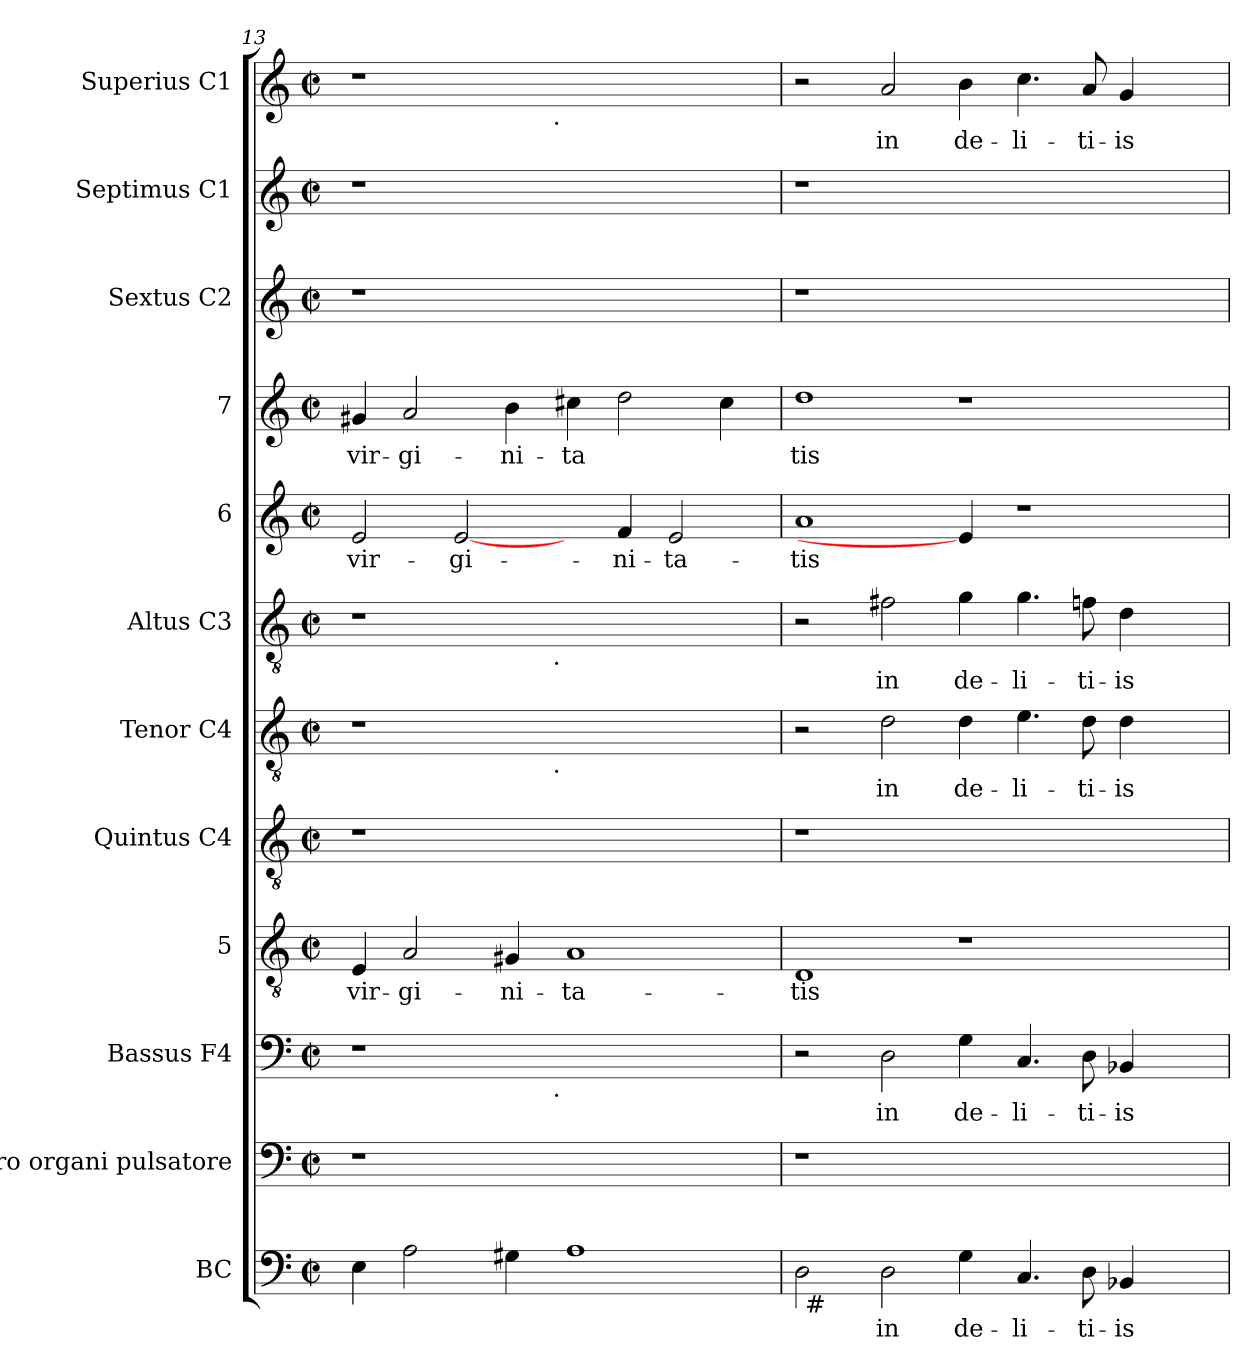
**kern	**text	**kern	**kern	**text	**kern	**text	**kern	**kern	**text	**kern	**text	**kern	**text	**kern	**text	**kern	**kern	**kern	**text
*part12	*part12	*part11	*part10	*part10	*part9	*part9	*part8	*part7	*part7	*part6	*part6	*part5	*part5	*part4	*part4	*part3	*part2	*part1	*part1
*staff12	*staff12	*staff11	*staff10	*staff10	*staff9	*staff9	*staff8	*staff7	*staff7	*staff6	*staff6	*staff5	*staff5	*staff4	*staff4	*staff3	*staff2	*staff1	*staff1
*I"BC	*	*I"pro organi  pulsatore	*I"Bassus  F4	*	*I"5	*	*I"Quintus  C4	*I"Tenor  C4	*	*I"Altus  C3	*	*I"6	*	*I"7	*	*I"Sextus  C2	*I"Septimus  C1	*I"Superius  C1	*
*I'BC	*	*	*I'B	*	*	*	*	*I'T	*	*I'A	*	*	*	*	*	*	*	*I'S	*
*clefF4	*	*clefF4	*clefF4	*	*clefGv2	*	*clefGv2	*clefGv2	*	*clefGv2	*	*clefG2	*	*clefG2	*	*clefG2	*clefG2	*clefG2	*
*k[]	*	*k[]	*k[]	*	*k[]	*	*k[]	*k[]	*	*k[]	*	*k[]	*	*k[]	*	*k[]	*k[]	*k[]	*
*C:	*	*C:	*C:	*	*C:	*	*C:	*C:	*	*C:	*	*C:	*	*C:	*	*C:	*C:	*C:	*
*M2/2	*	*M2/2	*M2/2	*	*M2/2	*	*M2/2	*M2/2	*	*M2/2	*	*M2/2	*	*M2/2	*	*M2/2	*M2/2	*M2/2	*
*met(c|)	*	*met(c|)	*met(c|)	*	*met(c|)	*	*met(c|)	*met(c|)	*	*met(c|)	*	*met(c|)	*	*met(c|)	*	*met(c|)	*met(c|)	*met(c|)	*
=13	=13	=13	=13	=13	=13	=13	=13	=13	=13	=13	=13	=13	=13	=13	=13	=13	=13	=13	=13
!	!LO:LY:a:cj	!	!	!	!	!LO:LY:b:cj	!	!	!	!	!	!	!LO:LY:b:cj	!	!LO:LY:b:cj	!	!	!	!
*	*	*	*^	*	*	*	*	*^	*	*^	*	*	*	*	*	*	*	*^	*
4E\	.	1r	1r	2ryy	.	4E/	vir-	1r	1r	2ryy	.	1r	2ryy	.	2e/	vir-	4g#X/	vir-	1r	1r	1r	2ryy	.
!	!LO:LY:a:cj	!	!	!	!	!	!LO:LY:b:cj	!	!	!	!	!	!	!	!	!	!	!LO:LY:b:cj	!	!	!	!	!
2A\	.	.	.	.	.	2A/	-gi-	.	.	.	.	.	.	.	.	.	2a/	-gi-	.	.	.	.	.
!	!	!	!	!	!	!	!	!	!	!	!	!	!	!	!	!LO:LY:b:cj	!	!	!	!	!	!	!
.	.	.	.	4...ryy	.	.	.	.	.	4...ryy	.	.	4...ryy	.	[2e/	-gi-	.	.	.	.	.	4...ryy	.
!	!LO:LY:a:cj	!	!	!	!	!	!LO:LY:b:cj	!	!	!	!	!	!	!	!	!	!	!LO:LY:b:cj	!	!	!	!	!
4G#X\	.	.	.	.	.	4G#X/	-ni-	.	.	.	.	.	.	.	.	.	4b\	-ni-	.	.	.	.	.
!	!	!	!	!	!	!	!	!	!	!	!	!	!	!	!	!	!	!	!	!	!	!LO:TX:b:t=.	!
!	!	!	!	!	!	!	!	!	!	!	!	!	!LO:TX:b:t=.	!	!	!	!	!	!	!	!	!	!
!	!	!	!	!	!	!	!	!	!	!LO:TX:b:t=.	!	!	!	!	!	!	!	!	!	!	!	!	!
!	!	!	!	!LO:TX:b:t=.	!	!	!	!	!	!	!	!	!	!	!	!	!	!	!	!	!	!	!
.	.	.	.	1ryy	.	.	.	.	.	1ryy	.	.	1ryy	.	.	.	.	.	.	.	.	1ryy	.
!	!LO:LY:a:cj	!	!	!	!	!	!LO:LY:b:cj	!	!	!	!	!	!	!	!	!	!	!LO:LY:b:cj	!	!	!	!	!
1A	.	1ryy	1ryy	.	.	1A	-ta-	1ryy	1ryy	.	.	1ryy	.	.	4ryy	.	4cc#X\	-ta-	1ryy	1ryy	1ryy	.	.
!	!	!	!	!	!	!	!	!	!	!	!	!	!	!	!	!LO:LY:b:cj	!	!LO:LY:b:cj	!	!	!	!	!
.	.	.	.	.	.	.	.	.	.	.	.	.	.	.	4f/	-ni-	2dd\	--	.	.	.	.	.
!	!	!	!	!	!	!	!	!	!	!	!	!	!	!	!	!LO:LY:b:cj	!	!	!	!	!	!	!
.	.	.	.	.	.	.	.	.	.	.	.	.	.	.	2e/	-ta-	.	.	.	.	.	.	.
!	!	!	!	!	!	!	!	!	!	!	!	!	!	!	!	!	!	!LO:LY:b:cj	!	!	!	!	!
.	.	.	.	.	.	.	.	.	.	.	.	.	.	.	.	.	4cc#\	--	.	.	.	.	.
.	.	.	.	32ryy	.	.	.	.	.	32ryy	.	.	32ryy	.	.	.	.	.	.	.	.	32ryy	.
=14	=14	=14	=14	=14	=14	=14	=14	=14	=14	=14	=14	=14	=14	=14	=14	=14	=14	=14	=14	=14	=14	=14	=14
!	!LO:LY:a:cj	!	!	!	!	!	!LO:LY:b:cj	!	!	!	!	!	!	!	!	!LO:LY:b:cj	!	!LO:LY:b:cj	!	!	!	!	!
*	*	*	*	*	*	*	*	*	*v	*v	*	*	*	*	*	*	*	*	*	*	*v	*v	*
*^	*	*	*v	*v	*	*	*	*	*	*	*v	*v	*	*	*	*	*	*	*	*	*
2D\	64ryy	.	1r	2r	.	1D	-tis	1r	2r	.	2r	.	1a	-tis	1dd	-tis	1r	1r	2r	.
!	!LO:TX:b:t=#	!	!	!	!	!	!	!	!	!	!	!	!	!	!	!	!	!	!	!
.	1ryy	.	.	.	.	.	.	.	.	.	.	.	.	.	.	.	.	.	.	.
!	!	!LO:LY:a:cj	!	!	!LO:LY:b:cj	!	!	!	!	!LO:LY:b:cj	!	!LO:LY:b:cj	!	!	!	!	!	!	!	!LO:LY:b:cj
2D\	.	in	.	2D\	in	.	.	.	2d\	in	2f#X\	in	.	.	.	.	.	.	2a/	in
!	!	!LO:LY:a:cj	!	!	!LO:LY:b:cj	!	!	!	!	!LO:LY:b:cj	!	!LO:LY:b:cj	!	!	!	!	!	!	!	!LO:LY:b:cj
4G\	.	de-	1ryy	4G\	de-	1r	.	1ryy	4d\	de-	4g\	de-	4e/]	.	1r	.	1ryy	1ryy	4b\	de-
.	1ryy	.	.	.	.	.	.	.	.	.	.	.	.	.	.	.	.	.	.	.
!	!	!LO:LY:a:cj	!	!	!LO:LY:b:cj	!	!	!	!	!LO:LY:b:cj	!	!LO:LY:b:cj	!	!	!	!	!	!	!	!LO:LY:b:cj
4.C/	.	-li-	.	4.C/	-li-	.	.	.	4.e\	-li-	4.g\	-li-	1r	.	.	.	.	.	4.cc\	-li-
!	!	!LO:LY:a:cj	!	!	!LO:LY:b:cj	!	!	!	!	!LO:LY:b:cj	!	!LO:LY:b:cj	!	!	!	!	!	!	!	!LO:LY:b:cj
8D\	.	-ti-	.	8D\	-ti-	.	.	.	8d\	-ti-	8fn\	-ti-	.	.	.	.	.	.	8a/	-ti-
!	!	!LO:LY:a:cj	!	!	!LO:LY:b:cj	!	!	!	!	!LO:LY:b:cj	!	!LO:LY:b:cj	!	!	!	!	!	!	!	!LO:LY:b:cj
4BB-X/	.	-is	.	4BB-/	-is	.	.	.	4d\	-is	4d\	-is	.	.	.	.	.	.	4g/	-is
4ryy	.	.	4ryy	4ryy	.	4ryy	.	4ryy	4ryy	.	4ryy	.	.	.	4ryy	.	4ryy	4ryy	4ryy	.
.	8...ryy	.	.	.	.	.	.	.	.	.	.	.	.	.	.	.	.	.	.	.
*v	*v	*	*	*	*	*	*	*	*	*	*	*	*	*	*	*	*	*	*	*
=	=	=	=	=	=	=	=	=	=	=	=	=	=	=	=	=	=	=	=
*-	*-	*-	*-	*-	*-	*-	*-	*-	*-	*-	*-	*-	*-	*-	*-	*-	*-	*-	*-
